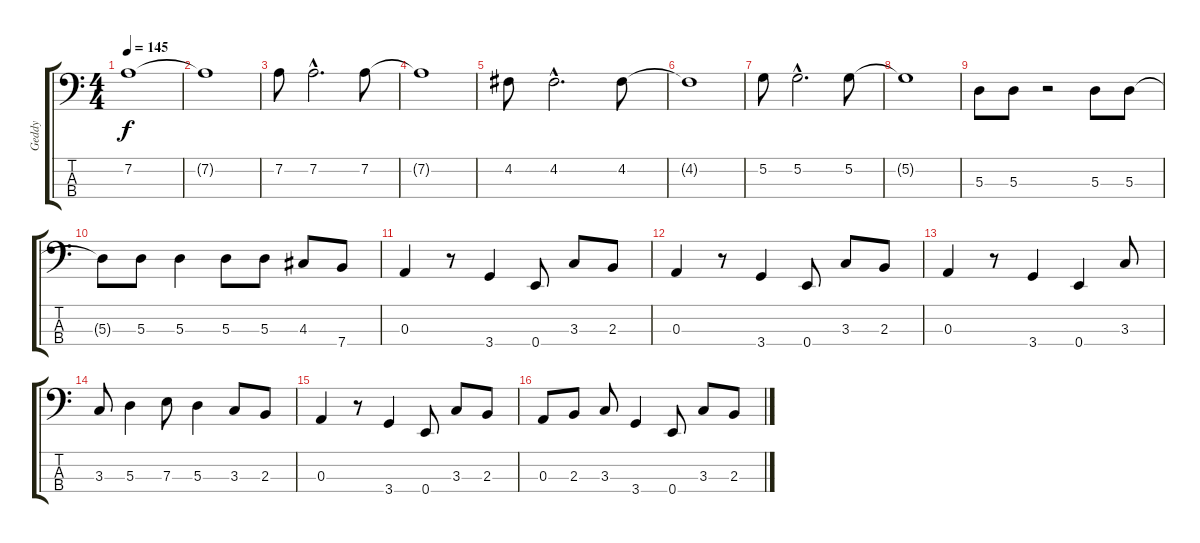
\track ("Geddy" "Geddy") {instrument electricbassfinger}
\staff {score tabs}
\tuning (G2 D2 A1 E1) {hide}
\ts (4 4)
\tempo 145
\clef f4
\ks c
7.2.1{dy f} |
7.2{t}.1 |
7.2.8 7.2{hac}.2{d} 7.2.8 |
7.2{t}.1 |
4.2.8 4.2{hac}.2{d} 4.2.8 |
4.2{t}.1 |
5.2.8 5.2{hac}.2{d} 5.2.8 |
5.2{t}.1 |
5.3.8 5.3.8 r.2 5.3.8 5.3.8 |
5.3{t}.8 5.3.8 5.3.4 5.3.8 5.3.8 4.3.8 7.4.8 |
0.3.4 r.8 3.4.4 0.4.8 3.3.8 2.3.8 |
0.3.4 r.8 3.4.4 0.4.8 3.3.8 2.3.8 |
0.3.4 r.8 3.4.4 0.4.4 3.3.8 |
3.3.8 5.3.4 7.3.8 5.3.4 3.3.8 2.3.8 |
0.3.4 r.8 3.4.4 0.4.8 3.3.8 2.3.8 |
0.3.8 2.3.8 3.3.8 3.4.4 0.4.8 3.3.8 2.3.8
